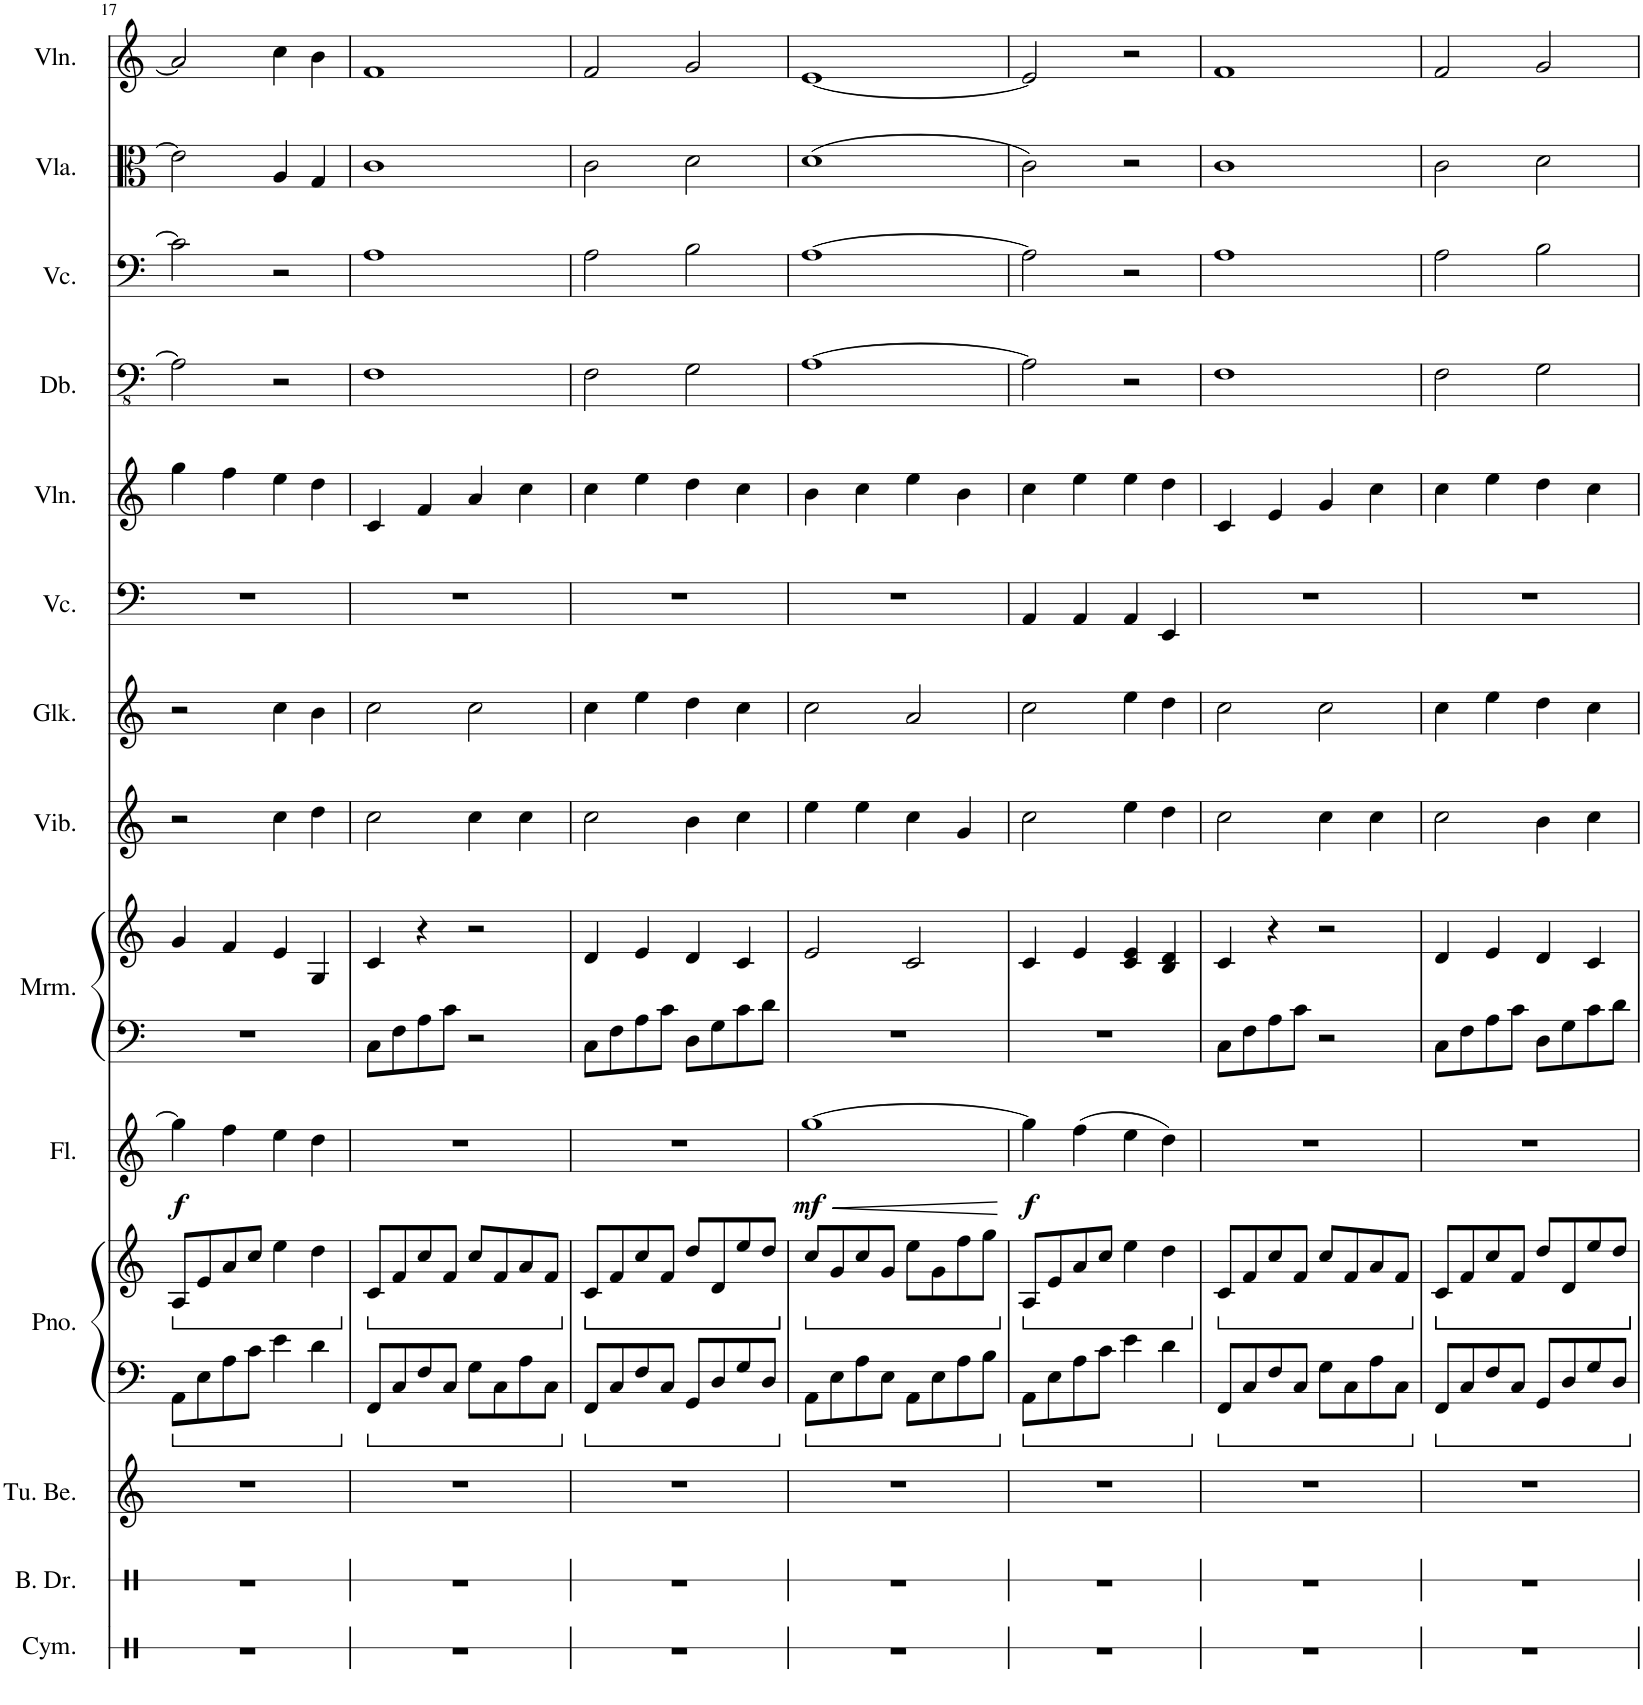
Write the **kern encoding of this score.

**kern	**kern	**kern	**kern	**kern	**kern	**dynam	**kern	**kern	**kern	**kern	**kern	**kern	**kern	**kern	**kern	**kern
*part14	*part13	*part12	*part11	*part11	*part10	*part10	*part9	*part9	*part8	*part7	*part6	*part5	*part4	*part3	*part2	*part1
*staff16	*staff15	*staff14	*staff13	*staff12	*staff11	*staff11	*staff10	*staff9	*staff8	*staff7	*staff6	*staff5	*staff4	*staff3	*staff2	*staff1
*I"Cymbal	*I"Bass Drum	*I"Tubular Bells	*I"Piano	*	*I"Flute	*	*I"Marimba	*	*I"Vibraphone	*I"Glockenspiel	*I"Violoncello	*I"Violin	*I"Double Bass	*I"Violoncello	*I"Viola	*I"Violin
*I'Cym.	*I'B. Dr.	*I'Tu. Be.	*I'Pno.	*	*I'Fl.	*	*I'Mrm.	*	*I'Vib.	*I'Glk.	*I'Vc.	*I'Vln.	*I'Db.	*I'Vc.	*I'Vla.	*I'Vln.
!!LO:PB:g=z
*clefX	*clefX	*clefG2	*clefF4	*clefG2	*clefG2	*	*clefF4	*clefG2	*clefG2	*clefG2	*clefF4	*clefG2	*clefFv4	*clefF4	*clefC3	*clefG2
*	*	*	*	*	*	*	*	*	*	*Trd-14c-24	*	*	*Trd7c12	*	*	*
*k[]	*k[]	*k[]	*k[]	*k[]	*k[]	*	*k[]	*k[]	*k[]	*k[]	*k[]	*k[]	*k[]	*k[]	*k[]	*k[]
*M4/4	*M4/4	*M4/4	*M4/4	*M4/4	*M4/4	*	*M4/4	*M4/4	*M4/4	*M4/4	*M4/4	*M4/4	*M4/4	*M4/4	*M4/4	*M4/4
*	*	*	*	*ped	*	*	*	*	*	*	*	*	*	*	*	*
=17	=17	=17	=17	=17	=17	=17	=17	=17	=17	=17	=17	=17	=17	=17	=17	=17
!	!	!	!	!	!	!LO:DY:b	!	!	!	!	!	!	!	!	!	!
1r	1r	1r	8AA\L	8A/L	4gg\]	f	1r	4g/	2r	2r	1r	4gg\	2AA\]	2c\]	2e\]	2a/]
.	.	.	8E\	8e/	.	.	.	.	.	.	.	.	.	.	.	.
.	.	.	8A\	8a/	4ff\	.	.	4f/	.	.	.	4ff\	.	.	.	.
.	.	.	8c\J	8cc/J	.	.	.	.	.	.	.	.	.	.	.	.
.	.	.	4e\	4ee\	4ee\	.	.	4e/	4cc\	4cc\	.	4ee\	2r	2r	4A/	4cc\
.	.	.	4d\	4dd\	4dd\	.	.	4G/	4dd\	4b\	.	4dd\	.	.	4G/	4b\
=18	=18	=18	=18	=18	=18	=18	=18	=18	=18	=18	=18	=18	=18	=18	=18	=18
*	*	*	*	*Xped	*	*	*	*	*	*	*	*	*	*	*	*
*	*	*	*	*ped	*	*	*	*	*	*	*	*	*	*	*	*
1r	1r	1r	8FF/L	8c/L	1r	.	8C\L	4c/	2cc\	2cc\	1r	4c/	1FF	1A	1c	1f
.	.	.	8C/	8f/	.	.	8F\	.	.	.	.	.	.	.	.	.
.	.	.	8F/	8cc/	.	.	8A\	4r	.	.	.	4f/	.	.	.	.
.	.	.	8C/J	8f/J	.	.	8c\J	.	.	.	.	.	.	.	.	.
.	.	.	8G\L	8cc/L	.	.	2r	2r	4cc\	2cc\	.	4a/	.	.	.	.
.	.	.	8C\	8f/	.	.	.	.	.	.	.	.	.	.	.	.
.	.	.	8A\	8a/	.	.	.	.	4cc\	.	.	4cc\	.	.	.	.
.	.	.	8C\J	8f/J	.	.	.	.	.	.	.	.	.	.	.	.
=19	=19	=19	=19	=19	=19	=19	=19	=19	=19	=19	=19	=19	=19	=19	=19	=19
*	*	*	*	*Xped	*	*	*	*	*	*	*	*	*	*	*	*
*	*	*	*	*ped	*	*	*	*	*	*	*	*	*	*	*	*
1r	1r	1r	8FF/L	8c/L	1r	.	8C\L	4d/	2cc\	4cc\	1r	4cc\	2FF\	2A\	2c\	2f/
*	*	*	*	*ped	*	*	*	*	*	*	*	*	*	*	*	*
.	.	.	8C/	8f/	.	.	8F\	.	.	.	.	.	.	.	.	.
.	.	.	8F/	8cc/	.	.	8A\	4e/	.	4ee\	.	4ee\	.	.	.	.
.	.	.	8C/J	8f/J	.	.	8c\J	.	.	.	.	.	.	.	.	.
.	.	.	8GG/L	8dd/L	.	.	8D\L	4d/	4b\	4dd\	.	4dd\	2GG\	2B\	2d\	2g/
.	.	.	8D/	8d/	.	.	8G\	.	.	.	.	.	.	.	.	.
.	.	.	8G/	8ee/	.	.	8c\	4c/	4cc\	4cc\	.	4cc\	.	.	.	.
.	.	.	8D/J	8dd/J	.	.	8d\J	.	.	.	.	.	.	.	.	.
=20	=20	=20	=20	=20	=20	=20	=20	=20	=20	=20	=20	=20	=20	=20	=20	=20
*	*	*	*	*Xped	*	*	*	*	*	*	*	*	*	*	*	*
*	*	*	*	*Xped	*	*	*	*	*	*	*	*	*	*	*	*
*	*	*	*	*ped	*	*	*	*	*	*	*	*	*	*	*	*
!	!	!	!	!	!	!LO:HP:b	!	!	!	!	!	!	!	!	!	!
!	!	!	!	!	!	!LO:DY:n=1:b	!	!	!	!	!	!	!	!	!	!
1r	1r	1r	8AA\L	8cc/L	[1gg	< mf	1r	2e/	4ee\	2cc\	1r	4b\	[1AA	[1A	(1d	[1e
.	.	.	8E\	8g/	.	.	.	.	.	.	.	.	.	.	.	.
.	.	.	8A\	8cc/	.	.	.	.	4ee\	.	.	4cc\	.	.	.	.
.	.	.	8E\J	8g/J	.	.	.	.	.	.	.	.	.	.	.	.
.	.	.	8AA\L	8ee\L	.	.	.	2c/	4cc\	2a/	.	4ee\	.	.	.	.
.	.	.	8E\	8g\	.	.	.	.	.	.	.	.	.	.	.	.
.	.	.	8A\	8ff\	.	.	.	.	4g/	.	.	4b\	.	.	.	.
.	.	.	8B\J	8gg\J	.	.	.	.	.	.	.	.	.	.	.	.
.	.	.	.	.	.	[	.	.	.	.	.	.	.	.	.	.
=21	=21	=21	=21	=21	=21	=21	=21	=21	=21	=21	=21	=21	=21	=21	=21	=21
*	*	*	*	*Xped	*	*	*	*	*	*	*	*	*	*	*	*
*	*	*	*	*ped	*	*	*	*	*	*	*	*	*	*	*	*
!	!	!	!	!	!	!LO:DY:b	!	!	!	!	!	!	!	!	!	!
1r	1r	1r	8AA\L	8A/L	4gg\]	f	1r	4c/	2cc\	2cc\	4AA/	4cc\	2AA\]	2A\]	2c\)	2e/]
.	.	.	8E\	8e/	.	.	.	.	.	.	.	.	.	.	.	.
.	.	.	8A\	8a/	(4ff\	.	.	4e/	.	.	4AA/	4ee\	.	.	.	.
.	.	.	8c\J	8cc/J	.	.	.	.	.	.	.	.	.	.	.	.
.	.	.	4e\	4ee\	4ee\	.	.	4c/ 4e/	4ee\	4ee\	4AA/	4ee\	2r	2r	2r	2r
.	.	.	4d\	4dd\	4dd\)	.	.	4B/ 4d/	4dd\	4dd\	4EE/	4dd\	.	.	.	.
=22	=22	=22	=22	=22	=22	=22	=22	=22	=22	=22	=22	=22	=22	=22	=22	=22
*	*	*	*	*Xped	*	*	*	*	*	*	*	*	*	*	*	*
*	*	*	*	*ped	*	*	*	*	*	*	*	*	*	*	*	*
1r	1r	1r	8FF/L	8c/L	1r	.	8C\L	4c/	2cc\	2cc\	1r	4c/	1FF	1A	1c	1f
.	.	.	8C/	8f/	.	.	8F\	.	.	.	.	.	.	.	.	.
.	.	.	8F/	8cc/	.	.	8A\	4r	.	.	.	4e/	.	.	.	.
.	.	.	8C/J	8f/J	.	.	8c\J	.	.	.	.	.	.	.	.	.
.	.	.	8G\L	8cc/L	.	.	2r	2r	4cc\	2cc\	.	4g/	.	.	.	.
.	.	.	8C\	8f/	.	.	.	.	.	.	.	.	.	.	.	.
.	.	.	8A\	8a/	.	.	.	.	4cc\	.	.	4cc\	.	.	.	.
.	.	.	8C\J	8f/J	.	.	.	.	.	.	.	.	.	.	.	.
=23	=23	=23	=23	=23	=23	=23	=23	=23	=23	=23	=23	=23	=23	=23	=23	=23
*	*	*	*	*Xped	*	*	*	*	*	*	*	*	*	*	*	*
*	*	*	*	*ped	*	*	*	*	*	*	*	*	*	*	*	*
1r	1r	1r	8FF/L	8c/L	1r	.	8C\L	4d/	2cc\	4cc\	1r	4cc\	2FF\	2A\	2c\	2f/
*	*	*	*	*ped	*	*	*	*	*	*	*	*	*	*	*	*
.	.	.	8C/	8f/	.	.	8F\	.	.	.	.	.	.	.	.	.
.	.	.	8F/	8cc/	.	.	8A\	4e/	.	4ee\	.	4ee\	.	.	.	.
.	.	.	8C/J	8f/J	.	.	8c\J	.	.	.	.	.	.	.	.	.
.	.	.	8GG/L	8dd/L	.	.	8D\L	4d/	4b\	4dd\	.	4dd\	2GG\	2B\	2d\	2g/
.	.	.	8D/	8d/	.	.	8G\	.	.	.	.	.	.	.	.	.
.	.	.	8G/	8ee/	.	.	8c\	4c/	4cc\	4cc\	.	4cc\	.	.	.	.
.	.	.	8D/J	8dd/J	.	.	8d\J	.	.	.	.	.	.	.	.	.
*	*	*	*	*Xped	*	*	*	*	*	*	*	*	*	*	*	*
*	*	*	*	*Xped	*	*	*	*	*	*	*	*	*	*	*	*
=	=	=	=	=	=	=	=	=	=	=	=	=	=	=	=	=
*-	*-	*-	*-	*-	*-	*-	*-	*-	*-	*-	*-	*-	*-	*-	*-	*-
